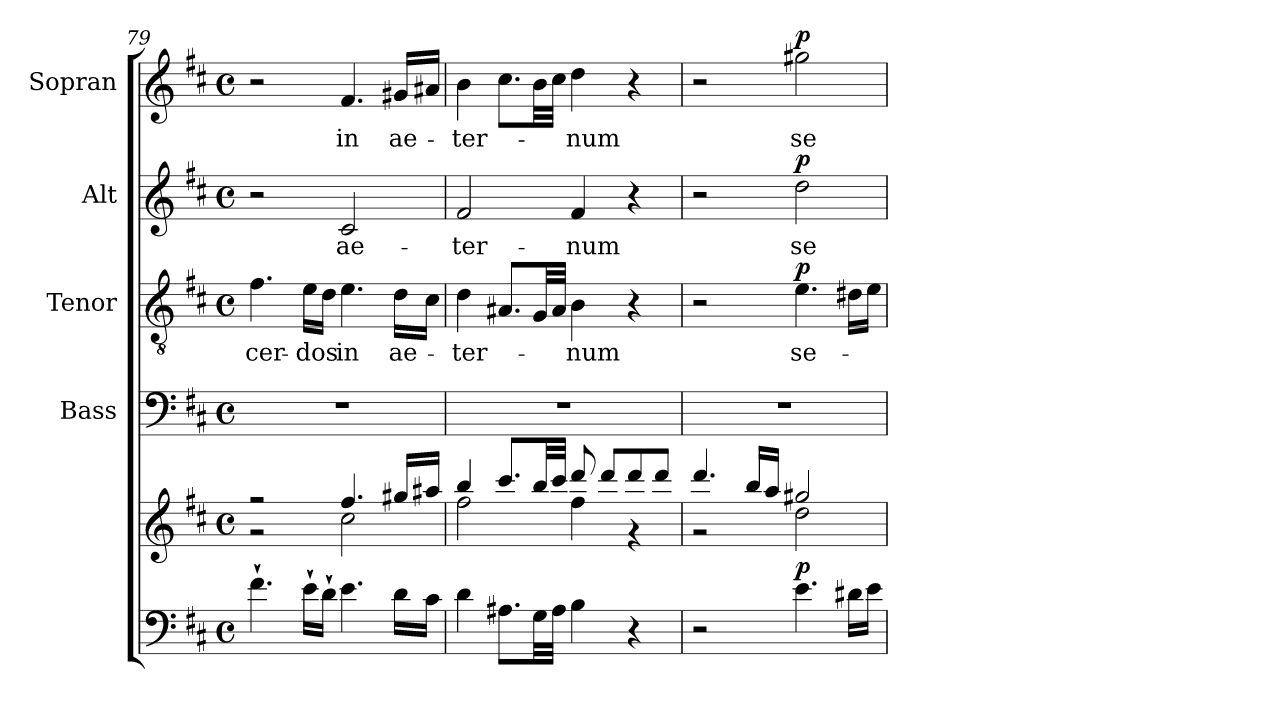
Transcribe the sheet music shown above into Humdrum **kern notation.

**kern	**kern	**dynam	**kern	**kern	**text	**dynam	**kern	**text	**dynam	**kern	**text	**dynam
*part5	*part5	*part5	*part4	*part3	*part3	*part3	*part2	*part2	*part2	*part1	*part1	*part1
*staff6	*staff5	*staff5/6	*staff4	*staff3	*staff3	*staff3	*staff2	*staff2	*staff2	*staff1	*staff1	*staff1
*	*	*	*I"Bass	*I"Tenor	*	*	*I"Alt	*	*	*I"Sopran	*	*
*	*	*	*I'B.	*I'T.	*	*	*I'A.	*	*	*I'S.	*	*
!!LO:LB:g=z
*clefF4	*clefG2	*	*clefF4	*clefGv2	*	*	*clefG2	*	*	*clefG2	*	*
*k[f#c#]	*k[f#c#]	*	*k[f#c#]	*k[f#c#]	*	*	*k[f#c#]	*	*	*k[f#c#]	*	*
*D:	*D:	*	*D:	*D:	*	*	*D:	*	*	*D:	*	*
*M4/4	*M4/4	*	*M4/4	*M4/4	*	*	*M4/4	*	*	*M4/4	*	*
*met(c)	*met(c)	*	*met(c)	*met(c)	*	*	*met(c)	*	*	*met(c)	*	*
=79	=79	=79	=79	=79	=79	=79	=79	=79	=79	=79	=79	=79
*	*^	*	*	*	*	*	*	*	*	*	*	*
!	!	!	!	!	!	!LO:LY:b	!	!	!	!	!	!	!
4.f#`>\	2r	2r	.	1r	4.f#\	-cer-	.	2r	.	.	2r	.	.
!	!	!	!	!	!	!LO:LY:b	!	!	!	!	!	!	!
16e`>\LL	.	.	.	.	16e\LL	-dos	.	.	.	.	.	.	.
16d`>\JJ	.	.	.	.	16d\JJ	.	.	.	.	.	.	.	.
!	!	!	!	!	!	!LO:LY:b	!	!	!LO:LY:b	!	!	!LO:LY:b	!
4.e\	4.ff#/	2cc#\	.	.	4.e\	in	.	2c#/	ae-	.	4.f#/	in	.
!	!	!	!	!	!	!LO:LY:b	!	!	!	!	!	!LO:LY:b	!
16d\LL	16gg#X/LL	.	.	.	16d\LL	ae-	.	.	.	.	16g#X/LL	ae-	.
16c#\JJ	16aa#X/JJ	.	.	.	16c#\JJ	.	.	.	.	.	16a#X/JJ	.	.
=80	=80	=80	=80	=80	=80	=80	=80	=80	=80	=80	=80	=80	=80
!	!	!	!	!	!	!LO:LY:b	!	!	!LO:LY:b	!	!	!LO:LY:b	!
4d\	4bb/	2ff#\	.	1r	4d\	-ter-	.	2f#/	-ter-	.	4b\	-ter-	.
8.A#X\L	8.ccc#/L	.	.	.	8.A#X/L	.	.	.	.	.	8.cc#\L	.	.
32G\LL	32bb/LL	.	.	.	32G/LL	.	.	.	.	.	32b\LL	.	.
32A#\JJJ	32ccc#/JJJ	.	.	.	32A#/JJJ	.	.	.	.	.	32cc#\JJJ	.	.
!	!	!	!	!	!	!LO:LY:b	!	!	!LO:LY:b	!	!	!LO:LY:b	!
4B\	8ddd/	4ff#\	.	.	4B\	-num	.	4f#/	-num	.	4dd\	-num	.
.	8ddd/L	.	.	.	.	.	.	.	.	.	.	.	.
4r	8ddd/	4r	.	.	4r	.	.	4r	.	.	4r	.	.
.	8ddd/J	.	.	.	.	.	.	.	.	.	.	.	.
=81	=81	=81	=81	=81	=81	=81	=81	=81	=81	=81	=81	=81	=81
2r	4.ddd/	2r	.	1r	2r	.	.	2r	.	.	2r	.	.
.	16bb/LL	.	.	.	.	.	.	.	.	.	.	.	.
.	16aa/JJ	.	.	.	.	.	.	.	.	.	.	.	.
!	!	!	!LO:DY:a=2	!	!	!LO:LY:b	!LO:DY:a	!	!LO:LY:b	!LO:DY:a	!	!LO:LY:b	!LO:DY:a
4.e\	2gg#X/	2dd\	p	.	4.e\	se-	p	2dd\	se-	p	2gg#X\	se-	p
16d#X\LL	.	.	.	.	16d#X\LL	.	.	.	.	.	.	.	.
16e\JJ	.	.	.	.	16e\JJ	.	.	.	.	.	.	.	.
*	*v	*v	*	*	*	*	*	*	*	*	*	*	*
=	=	=	=	=	=	=	=	=	=	=	=	=
*-	*-	*-	*-	*-	*-	*-	*-	*-	*-	*-	*-	*-
